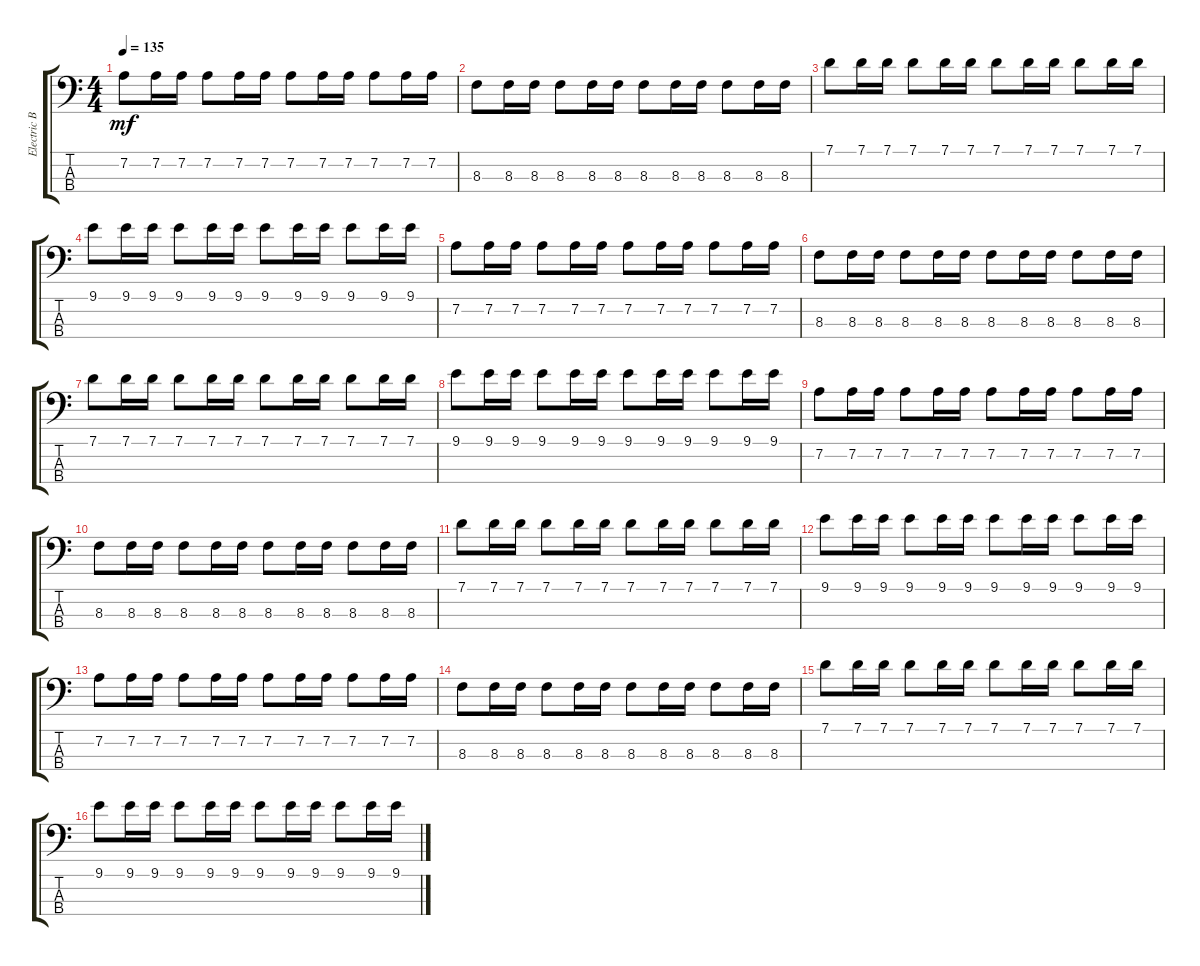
\track ("Electric Bass" "Electric B") {instrument synthbass1}
\staff {score tabs}
\tuning (G2 D2 A1 E1) {hide}
\ts (4 4)
\tempo 135
\clef f4
\ks c
7.2.8{dy mf} 7.2.16 7.2.16 7.2.8 7.2.16 7.2.16 7.2.8 7.2.16 7.2.16 7.2.8 7.2.16 7.2.16 |
8.3.8 8.3.16 8.3.16 8.3.8 8.3.16 8.3.16 8.3.8 8.3.16 8.3.16 8.3.8 8.3.16 8.3.16 |
7.1.8 7.1.16 7.1.16 7.1.8 7.1.16 7.1.16 7.1.8 7.1.16 7.1.16 7.1.8 7.1.16 7.1.16 |
9.1.8 9.1.16 9.1.16 9.1.8 9.1.16 9.1.16 9.1.8 9.1.16 9.1.16 9.1.8 9.1.16 9.1.16 |
7.2.8 7.2.16 7.2.16 7.2.8 7.2.16 7.2.16 7.2.8 7.2.16 7.2.16 7.2.8 7.2.16 7.2.16 |
8.3.8 8.3.16 8.3.16 8.3.8 8.3.16 8.3.16 8.3.8 8.3.16 8.3.16 8.3.8 8.3.16 8.3.16 |
7.1.8 7.1.16 7.1.16 7.1.8 7.1.16 7.1.16 7.1.8 7.1.16 7.1.16 7.1.8 7.1.16 7.1.16 |
9.1.8 9.1.16 9.1.16 9.1.8 9.1.16 9.1.16 9.1.8 9.1.16 9.1.16 9.1.8 9.1.16 9.1.16 |
7.2.8 7.2.16 7.2.16 7.2.8 7.2.16 7.2.16 7.2.8 7.2.16 7.2.16 7.2.8 7.2.16 7.2.16 |
8.3.8 8.3.16 8.3.16 8.3.8 8.3.16 8.3.16 8.3.8 8.3.16 8.3.16 8.3.8 8.3.16 8.3.16 |
7.1.8 7.1.16 7.1.16 7.1.8 7.1.16 7.1.16 7.1.8 7.1.16 7.1.16 7.1.8 7.1.16 7.1.16 |
9.1.8 9.1.16 9.1.16 9.1.8 9.1.16 9.1.16 9.1.8 9.1.16 9.1.16 9.1.8 9.1.16 9.1.16 |
7.2.8 7.2.16 7.2.16 7.2.8 7.2.16 7.2.16 7.2.8 7.2.16 7.2.16 7.2.8 7.2.16 7.2.16 |
8.3.8 8.3.16 8.3.16 8.3.8 8.3.16 8.3.16 8.3.8 8.3.16 8.3.16 8.3.8 8.3.16 8.3.16 |
7.1.8 7.1.16 7.1.16 7.1.8 7.1.16 7.1.16 7.1.8 7.1.16 7.1.16 7.1.8 7.1.16 7.1.16 |
9.1.8 9.1.16 9.1.16 9.1.8 9.1.16 9.1.16 9.1.8 9.1.16 9.1.16 9.1.8 9.1.16 9.1.16
